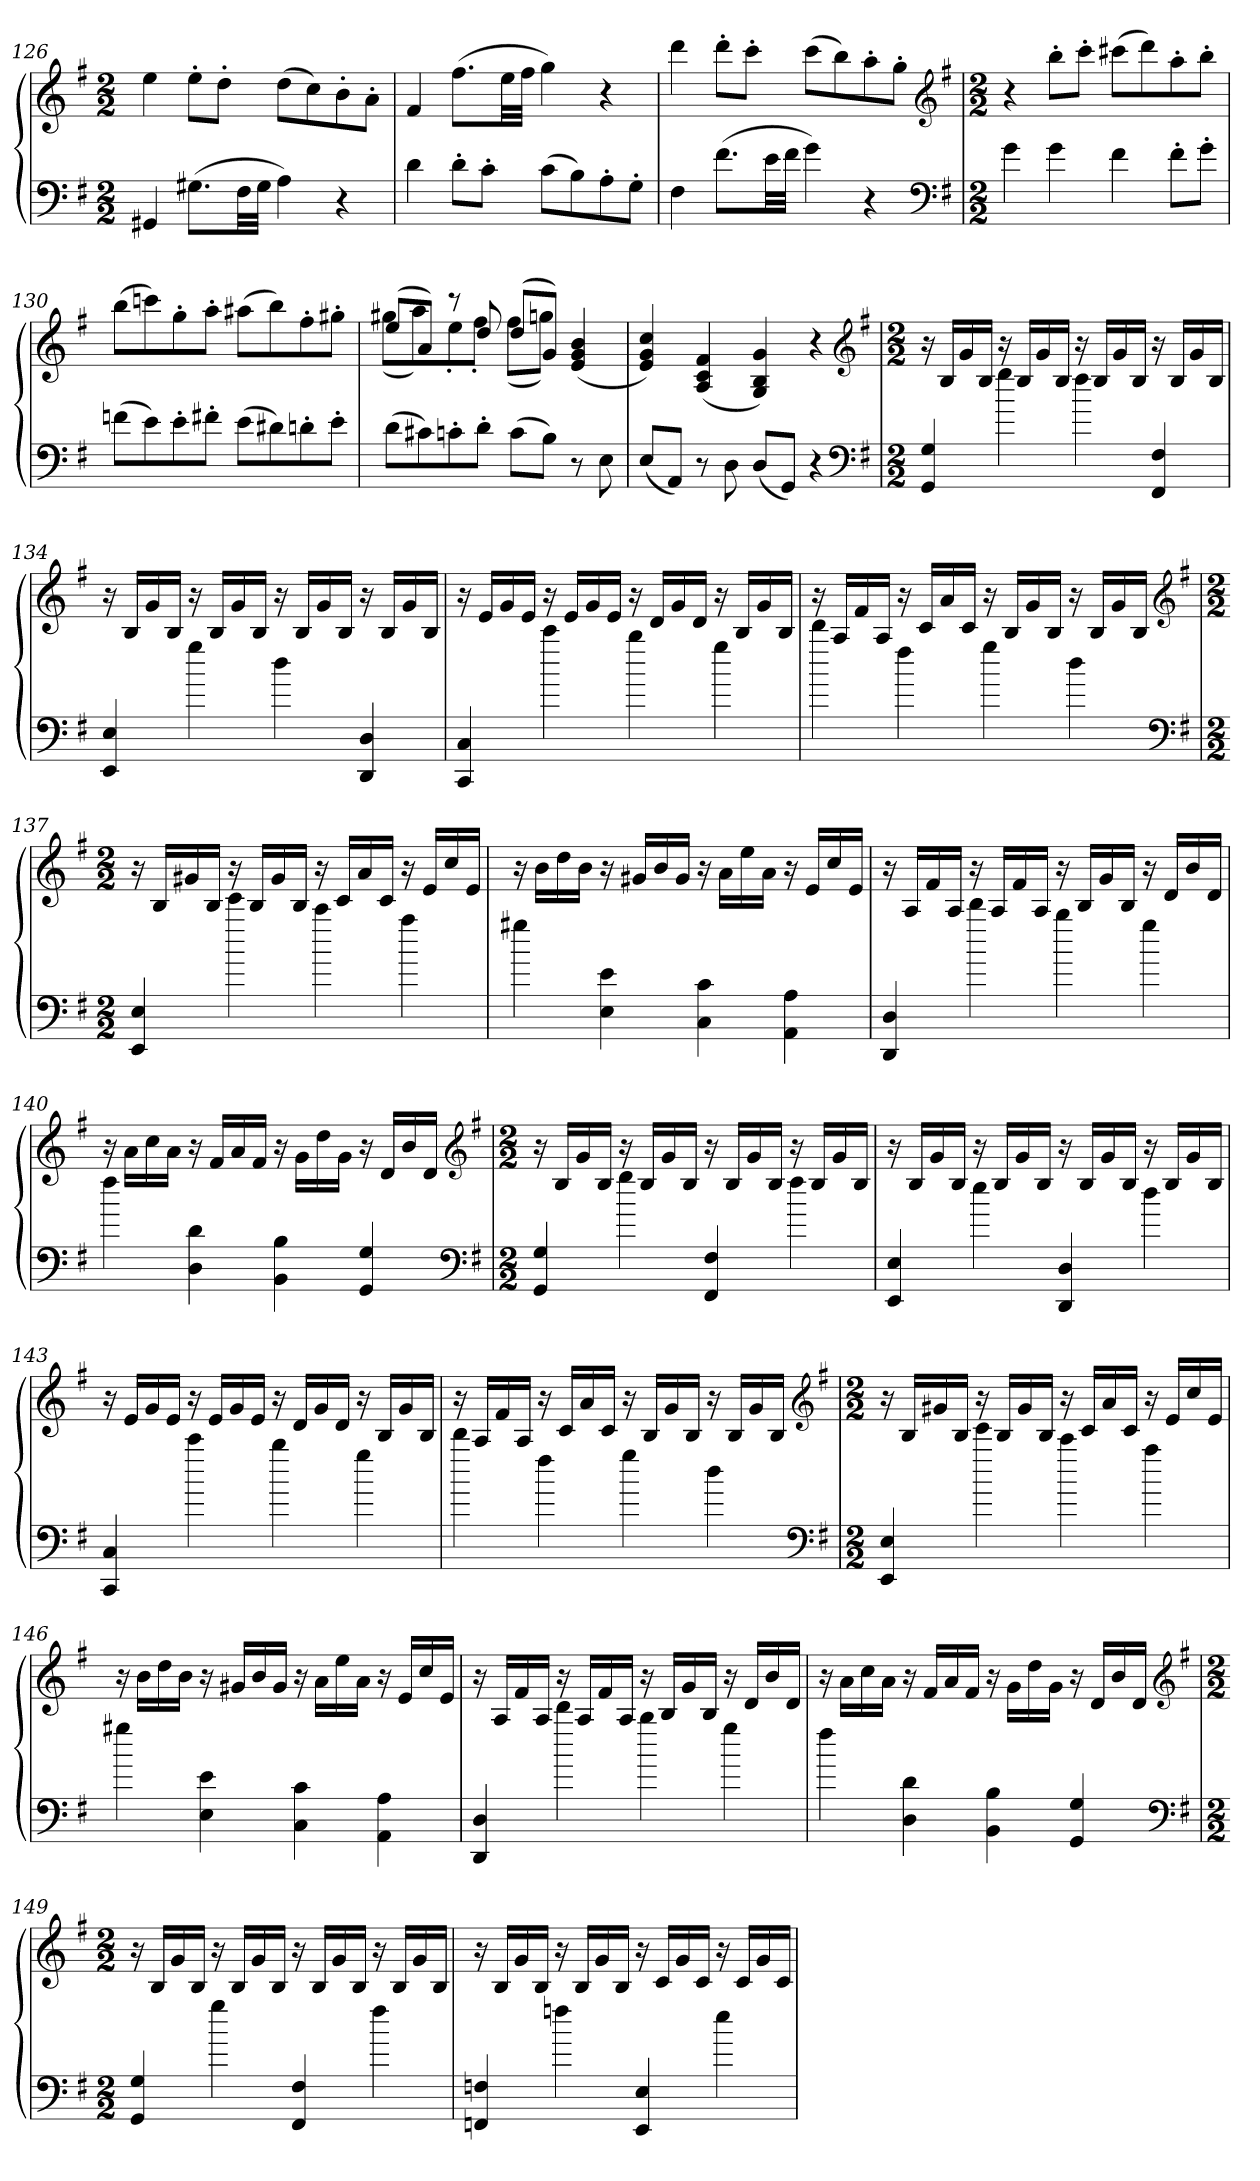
**kern	**kern
*part1	*part1
*staff2	*staff1
*clefF4	*clefG2
*k[f#]	*k[f#]
*G:	*G:
*M2/2	*M2/2
=126	=126
4GG#X	4ee
(8.G#XL	8ee'L
.	8dd'J
32F#LL	.
32G#JJJ	.
4A)	(8ddL
.	8cc)
4r	8b'
.	8a'J
=127	=127
4d	4f#
8d'L	(8.ff#L
8c'J	.
.	32eeLL
.	32ff#JJJ
(8cL	4gg)
8B)	.
8A'	4r
8G'J	.
=128	=128
4F#	4ddd
(8.f#L	8ddd'L
.	8ccc'J
32eLL	.
32f#JJJ	.
4g)	(8cccL
.	8bb)
4r	8aa'
.	8gg'J
*clefF4	*clefG2
*k[f#]	*k[f#]
*G:	*G:
=129	=129
*M2/2	*M2/2
4g	4r
4g	8bb'L
.	8ccc'J
4f#	(8ccc#XL
.	8ddd)
8f#'L	8aa'
8g'J	8bb'J
=130	=130
(8fnL	(8bbL
8e)	8cccn)
8e'	8gg'
8f#X'J	8aa'J
(8eL	(8aa#XL
8d#X)	8bb)
8dn'	8ff#'
8e'J	8gg#X'J
=131	=131
*	*^
(8dL	(8eeL	(8gg#XL
8c#X)	8aJ)	8aa)
8cn'	8r	8ee'
8d'J	8dd	8ff#'J
(8cL	(8ddL	(8ff#L
8BJ)	8gJ)	8ggnJ)
8r	(4e 4g 4b	4ryy
8E	.	.
*	*v	*v
=132	=132
(8EL	4e 4g 4cc)
8AAJ)	.
8r	(4A 4c 4f#
8D	.
(8DL	4G 4B 4g)
8GGJ)	.
4r	4r
*clefF4	*clefG2
*k[f#]	*k[f#]
*G:	*G:
=133	=133
*M2/2	*M2/2
4GG 4G	16r
.	16BLL
.	16g
.	16BJJ
4gg	16r
.	16BLL
.	16g
.	16BJJ
4ff#	16r
.	16BLL
.	16g
.	16BJJ
4FF# 4F#	16r
.	16BLL
.	16g
.	16BJJ
=134	=134
4EE 4E	16r
.	16BLL
.	16g
.	16BJJ
4gg	16r
.	16BLL
.	16g
.	16BJJ
4dd	16r
.	16BLL
.	16g
.	16BJJ
4DD 4D	16r
.	16BLL
.	16g
.	16BJJ
=135	=135
4CC 4C	16r
.	16eLL
.	16g
.	16eJJ
4ccc	16r
.	16eLL
.	16g
.	16eJJ
4bb	16r
.	16dLL
.	16g
.	16dJJ
4gg	16r
.	16BLL
.	16g
.	16BJJ
=136	=136
4ddd	16r
.	16ALL
.	16f#
.	16AJJ
4ff#	16r
.	16cLL
.	16a
.	16cJJ
4gg	16r
.	16BLL
.	16g
.	16BJJ
4dd	16r
.	16BLL
.	16g
.	16BJJ
*clefF4	*clefG2
*k[f#]	*k[f#]
*G:	*G:
=137	=137
*M2/2	*M2/2
4EE 4E	16r
.	16BLL
.	16g#X
.	16BJJ
4eee	16r
.	16BLL
.	16g#
.	16BJJ
4ccc	16r
.	16cLL
.	16a
.	16cJJ
4aa	16r
.	16eLL
.	16cc
.	16eJJ
=138	=138
4gg#X	16r
.	16bLL
.	16dd
.	16bJJ
4E 4e	16r
.	16g#XLL
.	16b
.	16g#JJ
4C 4c	16r
.	16aLL
.	16ee
.	16aJJ
4AA 4A	16r
.	16eLL
.	16cc
.	16eJJ
=139	=139
4DD 4D	16r
.	16ALL
.	16f#
.	16AJJ
4ddd	16r
.	16ALL
.	16f#
.	16AJJ
4bb	16r
.	16BLL
.	16g
.	16BJJ
4gg	16r
.	16dLL
.	16b
.	16dJJ
=140	=140
4ff#	16r
.	16aLL
.	16cc
.	16aJJ
4D 4d	16r
.	16f#LL
.	16a
.	16f#JJ
4BB 4B	16r
.	16gLL
.	16dd
.	16gJJ
4GG 4G	16r
.	16dLL
.	16b
.	16dJJ
*clefF4	*clefG2
*k[f#]	*k[f#]
*G:	*G:
=141	=141
*M2/2	*M2/2
4GG 4G	16r
.	16BLL
.	16g
.	16BJJ
4gg	16r
.	16BLL
.	16g
.	16BJJ
4FF# 4F#	16r
.	16BLL
.	16g
.	16BJJ
4ff#	16r
.	16BLL
.	16g
.	16BJJ
=142	=142
4EE 4E	16r
.	16BLL
.	16g
.	16BJJ
4ee	16r
.	16BLL
.	16g
.	16BJJ
4DD 4D	16r
.	16BLL
.	16g
.	16BJJ
4dd	16r
.	16BLL
.	16g
.	16BJJ
=143	=143
4CC 4C	16r
.	16eLL
.	16g
.	16eJJ
4ccc	16r
.	16eLL
.	16g
.	16eJJ
4bb	16r
.	16dLL
.	16g
.	16dJJ
4gg	16r
.	16BLL
.	16g
.	16BJJ
=144	=144
4ddd	16r
.	16ALL
.	16f#
.	16AJJ
4ff#	16r
.	16cLL
.	16a
.	16cJJ
4gg	16r
.	16BLL
.	16g
.	16BJJ
4dd	16r
.	16BLL
.	16g
.	16BJJ
*clefF4	*clefG2
*k[f#]	*k[f#]
*G:	*G:
=145	=145
*M2/2	*M2/2
4EE 4E	16r
.	16BLL
.	16g#X
.	16BJJ
4eee	16r
.	16BLL
.	16g#
.	16BJJ
4ccc	16r
.	16cLL
.	16a
.	16cJJ
4aa	16r
.	16eLL
.	16cc
.	16eJJ
=146	=146
4gg#X	16r
.	16bLL
.	16dd
.	16bJJ
4E 4e	16r
.	16g#XLL
.	16b
.	16g#JJ
4C 4c	16r
.	16aLL
.	16ee
.	16aJJ
4AA 4A	16r
.	16eLL
.	16cc
.	16eJJ
=147	=147
4DD 4D	16r
.	16ALL
.	16f#
.	16AJJ
4ddd	16r
.	16ALL
.	16f#
.	16AJJ
4bb	16r
.	16BLL
.	16g
.	16BJJ
4gg	16r
.	16dLL
.	16b
.	16dJJ
=148	=148
4ff#	16r
.	16aLL
.	16cc
.	16aJJ
4D 4d	16r
.	16f#LL
.	16a
.	16f#JJ
4BB 4B	16r
.	16gLL
.	16dd
.	16gJJ
4GG 4G	16r
.	16dLL
.	16b
.	16dJJ
*clefF4	*clefG2
*k[f#]	*k[f#]
*G:	*G:
=149	=149
*M2/2	*M2/2
4GG 4G	16r
.	16BLL
.	16g
.	16BJJ
4gg	16r
.	16BLL
.	16g
.	16BJJ
4FF# 4F#	16r
.	16BLL
.	16g
.	16BJJ
4ff#	16r
.	16BLL
.	16g
.	16BJJ
=150	=150
4FFn 4Fn	16r
.	16BLL
.	16g
.	16BJJ
4ffn	16r
.	16BLL
.	16g
.	16BJJ
4EE 4E	16r
.	16cLL
.	16g
.	16cJJ
4ee	16r
.	16cLL
.	16g
.	16cJJ
=	=
*-	*-
